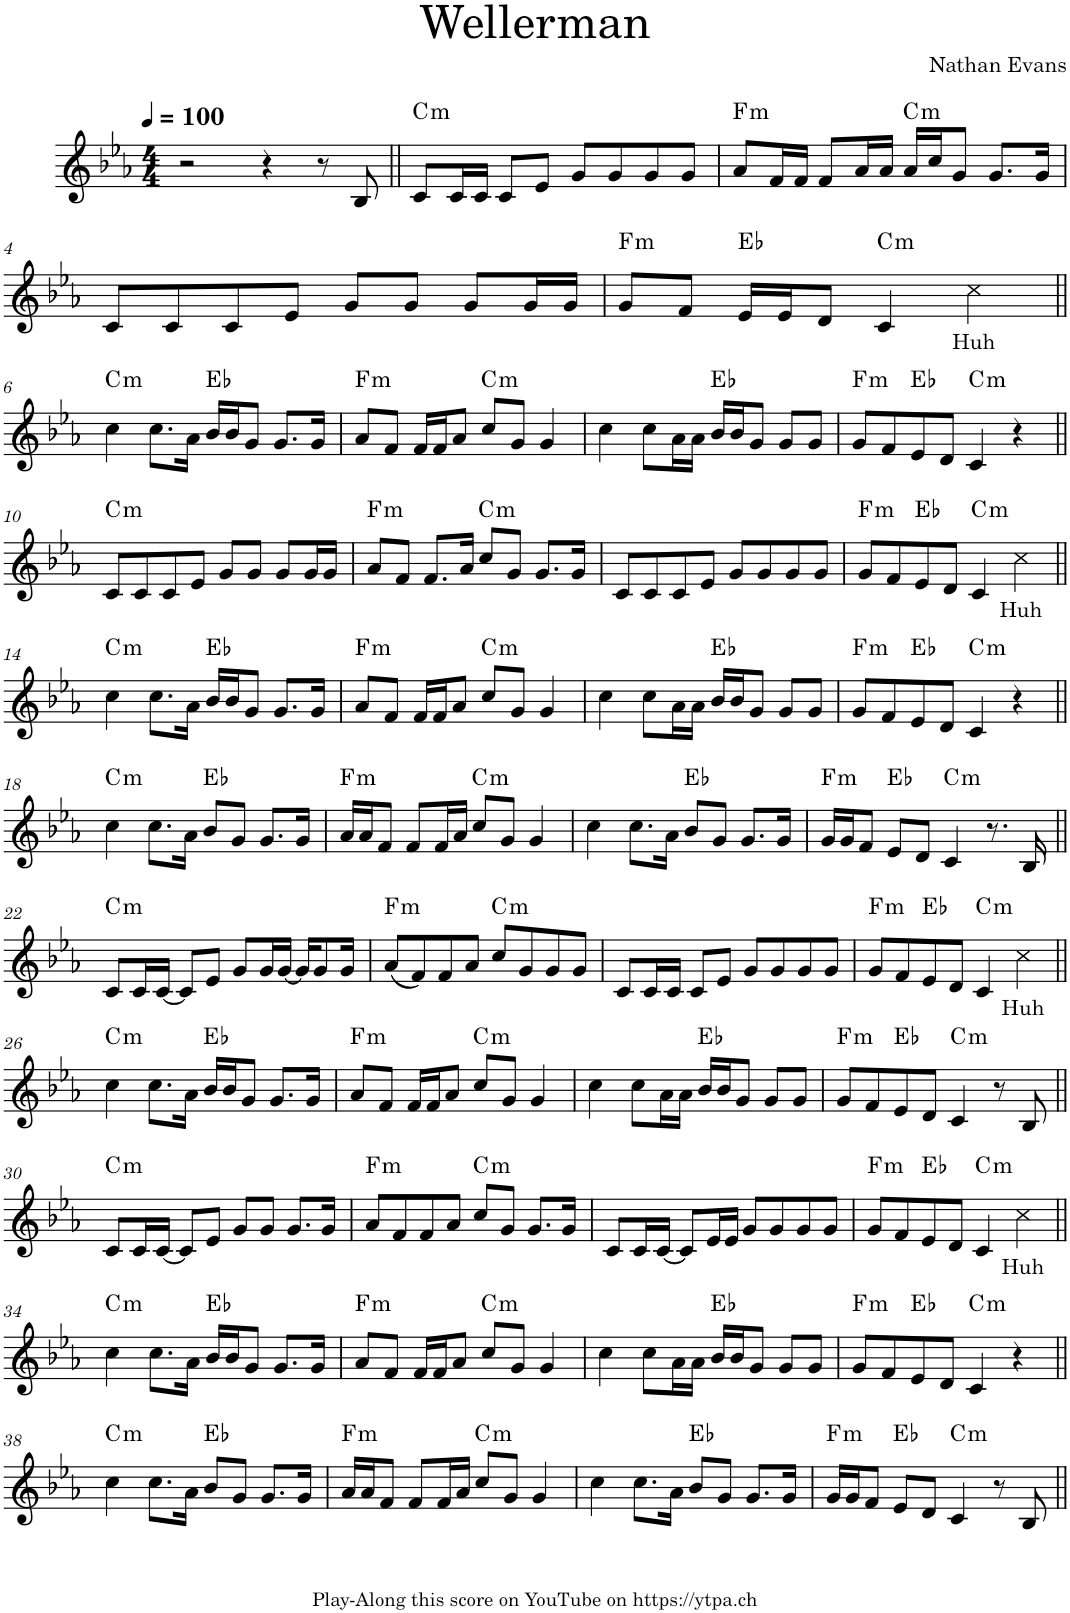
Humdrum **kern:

**kern	**text	**harte
*part1	*part1	*part1
*staff1	*staff1	*
*I"Piano	*	*
*I'Pno.	*	*
*clefG2	*	*
*k[b-e-a-]	*	*
*M4/4	*	*
*MM100	*	*
=1	=1	=1
2r	.	.
4r	.	.
8r	.	.
8B-/	.	.
=2||	=2||	=2||
!	!	!LO:H:kt=m
8c/L	.	C:min
16c/L	.	.
16c/JJ	.	.
8c/L	.	.
8e-/J	.	.
8g/L	.	.
8g/	.	.
8g/	.	.
8g/J	.	.
=3	=3	=3
!	!	!LO:H:kt=m
8a-/L	.	F:min
16f/L	.	.
16f/JJ	.	.
8f/L	.	.
16a-/L	.	.
16a-/JJ	.	.
!	!	!LO:H:kt=m
16a-/LL	.	C:min
16cc/J	.	.
8g/J	.	.
8.g/L	.	.
16g/Jk	.	.
!!LO:LB:g=z
=4	=4	=4
8c/L	.	.
8c/	.	.
8c/	.	.
8e-/J	.	.
8g/L	.	.
8g/J	.	.
8g/L	.	.
16g/L	.	.
16g/JJ	.	.
=5	=5	=5
!	!	!LO:H:kt=m
8g/L	.	F:min
8f/J	.	.
16e-/LL	.	Eb:maj
16e-/J	.	.
8d/J	.	.
!	!	!LO:H:kt=m
4c/	.	C:min
!	!LO:LY:b	!
4cc\	Huh	.
!!LO:LB:g=z
=6||	=6||	=6||
!	!	!LO:H:kt=m
4cc\	.	C:min
8.cc\L	.	.
16a-\Jk	.	.
16b-/LL	.	Eb:maj
16b-/J	.	.
8g/J	.	.
8.g/L	.	.
16g/Jk	.	.
=7	=7	=7
!	!	!LO:H:kt=m
8a-/L	.	F:min
8f/J	.	.
16f/LL	.	.
16f/J	.	.
8a-/J	.	.
!	!	!LO:H:kt=m
8cc/L	.	C:min
8g/J	.	.
4g/	.	.
=8	=8	=8
4cc\	.	.
8cc\L	.	.
16a-\L	.	.
16a-\JJ	.	.
16b-/LL	.	Eb:maj
16b-/J	.	.
8g/J	.	.
8g/L	.	.
8g/J	.	.
=9	=9	=9
!	!	!LO:H:kt=m
8g/L	.	F:min
8f/	.	.
8e-/	.	Eb:maj
8d/J	.	.
!	!	!LO:H:kt=m
4c/	.	C:min
4r	.	.
!!LO:LB:g=z
=10||	=10||	=10||
!	!	!LO:H:kt=m
8c/L	.	C:min
8c/	.	.
8c/	.	.
8e-/J	.	.
8g/L	.	.
8g/J	.	.
8g/L	.	.
16g/L	.	.
16g/JJ	.	.
=11	=11	=11
!	!	!LO:H:kt=m
8a-/L	.	F:min
8f/J	.	.
8.f/L	.	.
16a-/Jk	.	.
!	!	!LO:H:kt=m
8cc/L	.	C:min
8g/J	.	.
8.g/L	.	.
16g/Jk	.	.
=12	=12	=12
8c/L	.	.
8c/	.	.
8c/	.	.
8e-/J	.	.
8g/L	.	.
8g/	.	.
8g/	.	.
8g/J	.	.
=13	=13	=13
!	!	!LO:H:kt=m
8g/L	.	F:min
8f/	.	.
8e-/	.	Eb:maj
8d/J	.	.
!	!	!LO:H:kt=m
4c/	.	C:min
!	!LO:LY:b	!
4cc\	Huh	.
!!LO:LB:g=z
=14||	=14||	=14||
!	!	!LO:H:kt=m
4cc\	.	C:min
8.cc\L	.	.
16a-\Jk	.	.
16b-/LL	.	Eb:maj
16b-/J	.	.
8g/J	.	.
8.g/L	.	.
16g/Jk	.	.
=15	=15	=15
!	!	!LO:H:kt=m
8a-/L	.	F:min
8f/J	.	.
16f/LL	.	.
16f/J	.	.
8a-/J	.	.
!	!	!LO:H:kt=m
8cc/L	.	C:min
8g/J	.	.
4g/	.	.
=16	=16	=16
4cc\	.	.
8cc\L	.	.
16a-\L	.	.
16a-\JJ	.	.
16b-/LL	.	Eb:maj
16b-/J	.	.
8g/J	.	.
8g/L	.	.
8g/J	.	.
=17	=17	=17
!	!	!LO:H:kt=m
8g/L	.	F:min
8f/	.	.
8e-/	.	Eb:maj
8d/J	.	.
!	!	!LO:H:kt=m
4c/	.	C:min
4r	.	.
!!LO:LB:g=z
=18||	=18||	=18||
!	!	!LO:H:kt=m
4cc\	.	C:min
8.cc\L	.	.
16a-\Jk	.	.
8b-/L	.	Eb:maj
8g/J	.	.
8.g/L	.	.
16g/Jk	.	.
=19	=19	=19
!	!	!LO:H:kt=m
16a-/LL	.	F:min
16a-/J	.	.
8f/J	.	.
8f/L	.	.
16f/L	.	.
16a-/JJ	.	.
!	!	!LO:H:kt=m
8cc/L	.	C:min
8g/J	.	.
4g/	.	.
=20	=20	=20
4cc\	.	.
8.cc\L	.	.
16a-\Jk	.	.
8b-/L	.	Eb:maj
8g/J	.	.
8.g/L	.	.
16g/Jk	.	.
=21	=21	=21
!	!	!LO:H:kt=m
16g/LL	.	F:min
16g/J	.	.
8f/J	.	.
8e-/L	.	Eb:maj
8d/J	.	.
!	!	!LO:H:kt=m
4c/	.	C:min
8.r	.	.
16B-/	.	.
!!LO:LB:g=z
=22||	=22||	=22||
!	!	!LO:H:kt=m
8c/L	.	C:min
16c/L	.	.
[16c/JJ	.	.
8c/L]	.	.
8e-/J	.	.
8g/L	.	.
16g/L	.	.
[16g/JJ	.	.
16g/KL]	.	.
8g/	.	.
16g/Jk	.	.
=23	=23	=23
!	!	!LO:H:kt=m
(8a-/L	.	F:min
8f/)	.	.
8f/	.	.
8a-/J	.	.
!	!	!LO:H:kt=m
8cc/L	.	C:min
8g/	.	.
8g/	.	.
8g/J	.	.
=24	=24	=24
8c/L	.	.
16c/L	.	.
16c/JJ	.	.
8c/L	.	.
8e-/J	.	.
8g/L	.	.
8g/	.	.
8g/	.	.
8g/J	.	.
=25	=25	=25
!	!	!LO:H:kt=m
8g/L	.	F:min
8f/	.	.
8e-/	.	Eb:maj
8d/J	.	.
!	!	!LO:H:kt=m
4c/	.	C:min
!	!LO:LY:b	!
4cc\	Huh	.
!!LO:LB:g=z
=26||	=26||	=26||
!	!	!LO:H:kt=m
4cc\	.	C:min
8.cc\L	.	.
16a-\Jk	.	.
16b-/LL	.	Eb:maj
16b-/J	.	.
8g/J	.	.
8.g/L	.	.
16g/Jk	.	.
=27	=27	=27
!	!	!LO:H:kt=m
8a-/L	.	F:min
8f/J	.	.
16f/LL	.	.
16f/J	.	.
8a-/J	.	.
!	!	!LO:H:kt=m
8cc/L	.	C:min
8g/J	.	.
4g/	.	.
=28	=28	=28
4cc\	.	.
8cc\L	.	.
16a-\L	.	.
16a-\JJ	.	.
16b-/LL	.	Eb:maj
16b-/J	.	.
8g/J	.	.
8g/L	.	.
8g/J	.	.
=29	=29	=29
!	!	!LO:H:kt=m
8g/L	.	F:min
8f/	.	.
8e-/	.	Eb:maj
8d/J	.	.
!	!	!LO:H:kt=m
4c/	.	C:min
8r	.	.
8B-/	.	.
!!LO:LB:g=z
=30||	=30||	=30||
!	!	!LO:H:kt=m
8c/L	.	C:min
16c/L	.	.
[16c/JJ	.	.
8c/L]	.	.
8e-/J	.	.
8g/L	.	.
8g/J	.	.
8.g/L	.	.
16g/Jk	.	.
=31	=31	=31
!	!	!LO:H:kt=m
8a-/L	.	F:min
8f/	.	.
8f/	.	.
8a-/J	.	.
!	!	!LO:H:kt=m
8cc/L	.	C:min
8g/J	.	.
8.g/L	.	.
16g/Jk	.	.
=32	=32	=32
8c/L	.	.
16c/L	.	.
[16c/JJ	.	.
8c/L]	.	.
16e-/L	.	.
16e-/JJ	.	.
8g/L	.	.
8g/	.	.
8g/	.	.
8g/J	.	.
=33	=33	=33
!	!	!LO:H:kt=m
8g/L	.	F:min
8f/	.	.
8e-/	.	Eb:maj
8d/J	.	.
!	!	!LO:H:kt=m
4c/	.	C:min
!	!LO:LY:b	!
4cc\	Huh	.
!!LO:LB:g=z
=34||	=34||	=34||
!	!	!LO:H:kt=m
4cc\	.	C:min
8.cc\L	.	.
16a-\Jk	.	.
16b-/LL	.	Eb:maj
16b-/J	.	.
8g/J	.	.
8.g/L	.	.
16g/Jk	.	.
=35	=35	=35
!	!	!LO:H:kt=m
8a-/L	.	F:min
8f/J	.	.
16f/LL	.	.
16f/J	.	.
8a-/J	.	.
!	!	!LO:H:kt=m
8cc/L	.	C:min
8g/J	.	.
4g/	.	.
=36	=36	=36
4cc\	.	.
8cc\L	.	.
16a-\L	.	.
16a-\JJ	.	.
16b-/LL	.	Eb:maj
16b-/J	.	.
8g/J	.	.
8g/L	.	.
8g/J	.	.
=37	=37	=37
!	!	!LO:H:kt=m
8g/L	.	F:min
8f/	.	.
8e-/	.	Eb:maj
8d/J	.	.
!	!	!LO:H:kt=m
4c/	.	C:min
4r	.	.
!!LO:LB:g=z
=38||	=38||	=38||
!	!	!LO:H:kt=m
4cc\	.	C:min
8.cc\L	.	.
16a-\Jk	.	.
8b-/L	.	Eb:maj
8g/J	.	.
8.g/L	.	.
16g/Jk	.	.
=39	=39	=39
!	!	!LO:H:kt=m
16a-/LL	.	F:min
16a-/J	.	.
8f/J	.	.
8f/L	.	.
16f/L	.	.
16a-/JJ	.	.
!	!	!LO:H:kt=m
8cc/L	.	C:min
8g/J	.	.
4g/	.	.
=40	=40	=40
4cc\	.	.
8.cc\L	.	.
16a-\Jk	.	.
8b-/L	.	Eb:maj
8g/J	.	.
8.g/L	.	.
16g/Jk	.	.
=41	=41	=41
!	!	!LO:H:kt=m
16g/LL	.	F:min
16g/J	.	.
8f/J	.	.
8e-/L	.	Eb:maj
8d/J	.	.
!	!	!LO:H:kt=m
4c/	.	C:min
8r	.	.
8B-/	.	.
=||	=||	=||
*-	*-	*-
